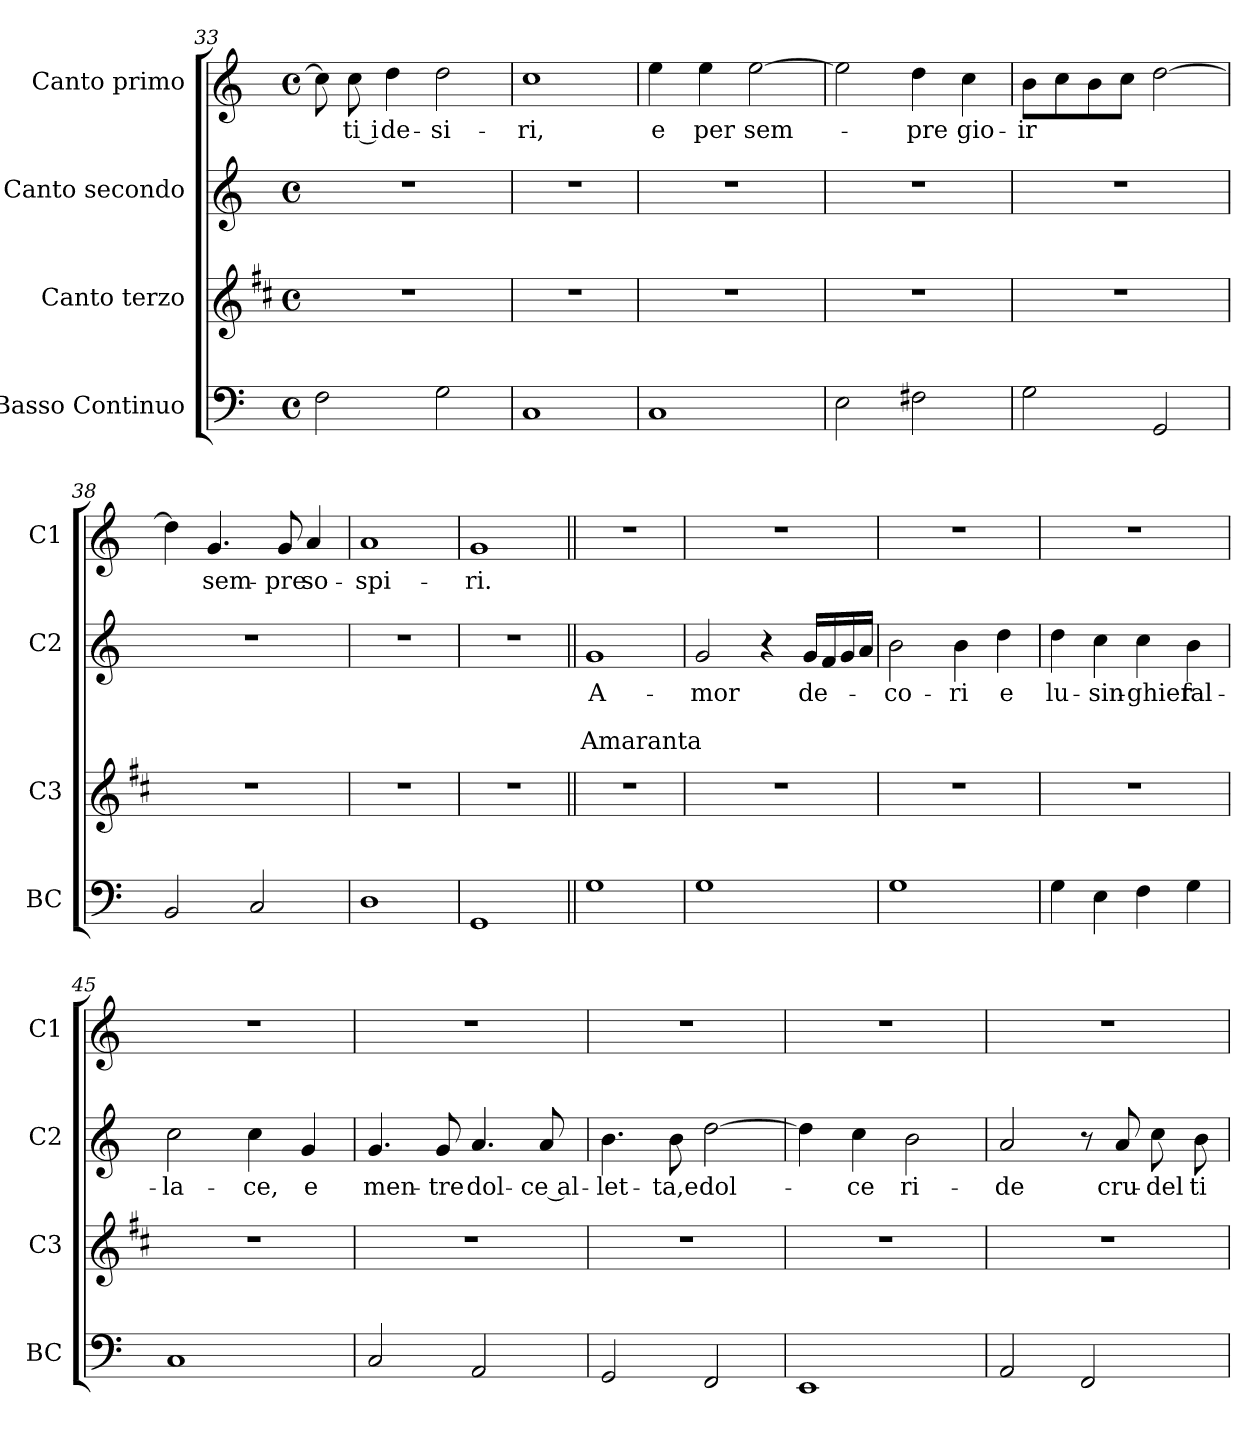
**kern	**kern	**kern	**text	**text	**text	**kern	**text
*part4	*part3	*part2	*part2	*part2	*part2	*part1	*part1
*staff4	*staff3	*staff2	*staff2	*staff2	*staff2	*staff1	*staff1
*I"Basso Continuo	*I"Canto terzo	*I"Canto secondo	*	*	*	*I"Canto primo	*
*I'BC	*I'C3	*I'C2	*	*	*	*I'C1	*
!!LO:PB:g=z
*clefF4	*clefG2	*clefG2	*	*	*	*clefG2	*
*	*ITrd1c2	*	*	*	*	*	*
*k[]	*k[]	*k[]	*	*	*	*k[]	*
*C:	*C:	*C:	*	*	*	*C:	*
*M4/4	*M4/4	*M4/4	*	*	*	*M4/4	*
*met(c)	*met(c)	*met(c)	*	*	*	*met(c)	*
=33	=33	=33	=33	=33	=33	=33	=33
2F\	1r	1r	.	.	.	8cc\]	.
!	!	!	!	!	!	!	!LO:LY:b
.	.	.	.	.	.	8cc\	-ti i
!	!	!	!	!	!	!	!LO:LY:b
.	.	.	.	.	.	4dd\	de-
!	!	!	!	!	!	!	!LO:LY:b
2G\	.	.	.	.	.	2dd\	-si-
=34	=34	=34	=34	=34	=34	=34	=34
!	!	!	!	!	!	!	!LO:LY:b
1C	1r	1r	.	.	.	1cc	-ri,
=35	=35	=35	=35	=35	=35	=35	=35
!	!	!	!	!	!	!	!LO:LY:b
1C	1r	1r	.	.	.	4ee\	e
!	!	!	!	!	!	!	!LO:LY:b
.	.	.	.	.	.	4ee\	per
!	!	!	!	!	!	!	!LO:LY:b
.	.	.	.	.	.	[2ee\	sem-
=36	=36	=36	=36	=36	=36	=36	=36
2E\	1r	1r	.	.	.	2ee\]	.
!	!	!	!	!	!	!	!LO:LY:b
2F#X\	.	.	.	.	.	4dd\	-pre
!	!	!	!	!	!	!	!LO:LY:b
.	.	.	.	.	.	4cc\	gio-
=37	=37	=37	=37	=37	=37	=37	=37
!	!	!	!	!	!	!	!LO:LY:b
2G\	1r	1r	.	.	.	8b\L	-ir
.	.	.	.	.	.	8cc\	.
.	.	.	.	.	.	8b\	.
.	.	.	.	.	.	8cc\J	.
2GG/	.	.	.	.	.	[2dd\	.
=38	=38	=38	=38	=38	=38	=38	=38
2BB/	1r	1r	.	.	.	4dd\]	.
!	!	!	!	!	!	!	!LO:LY:b
.	.	.	.	.	.	4.g/	sem-
2C/	.	.	.	.	.	.	.
!	!	!	!	!	!	!	!LO:LY:b
.	.	.	.	.	.	8g/	-pre
!	!	!	!	!	!	!	!LO:LY:b
.	.	.	.	.	.	4a/	so-
=39	=39	=39	=39	=39	=39	=39	=39
!	!	!	!	!	!	!	!LO:LY:b
1D	1r	1r	.	.	.	1a	-spi-
=40	=40	=40	=40	=40	=40	=40	=40
!	!	!	!	!	!	!	!LO:LY:b
1GG	1r	1r	.	.	.	1g	-ri.
!!LO:LB:g=z
=41||	=41||	=41||	=41||	=41||	=41||	=41||	=41||
!	!	!	!LO:LY:b	!	!LO:LY:a	!	!
1G	1r	1g	A-	.	Amaranta	1r	.
=42	=42	=42	=42	=42	=42	=42	=42
!	!	!	!LO:LY:b	!	!	!	!
1G	1r	2g/	-mor	.	.	1r	.
.	.	4r	.	.	.	.	.
!	!	!	!LO:LY:b	!	!	!	!
.	.	16g/LL	de-	.	.	.	.
.	.	16f/	.	.	.	.	.
.	.	16g/	.	.	.	.	.
.	.	16a/JJ	.	.	.	.	.
=43	=43	=43	=43	=43	=43	=43	=43
!	!	!	!LO:LY:b	!	!	!	!
1G	1r	2b\	-co-	.	.	1r	.
!	!	!	!LO:LY:b	!	!	!	!
.	.	4b\	-ri	.	.	.	.
!	!	!	!LO:LY:b	!	!	!	!
.	.	4dd\	e	.	.	.	.
=44	=44	=44	=44	=44	=44	=44	=44
!	!	!	!LO:LY:b	!	!	!	!
4G\	1r	4dd\	lu-	.	.	1r	.
!	!	!	!LO:LY:b	!	!	!	!
4E\	.	4cc\	-sin-	.	.	.	.
!	!	!	!LO:LY:b	!	!	!	!
4F\	.	4cc\	-ghier	.	.	.	.
!	!	!	!LO:LY:b	!	!	!	!
4G\	.	4b\	fal-	.	.	.	.
=45	=45	=45	=45	=45	=45	=45	=45
!	!	!	!LO:LY:b	!	!	!	!
1C	1r	2cc\	-la-	.	.	1r	.
!	!	!	!LO:LY:b	!	!	!	!
.	.	4cc\	-ce,	.	.	.	.
!	!	!	!LO:LY:b	!	!	!	!
.	.	4g/	e	.	.	.	.
=46	=46	=46	=46	=46	=46	=46	=46
!	!	!	!LO:LY:b	!	!	!	!
2C/	1r	4.g/	men-	.	.	1r	.
!	!	!	!LO:LY:b	!	!	!	!
.	.	8g/	-tre	.	.	.	.
!	!	!	!LO:LY:b	!	!	!	!
2AA/	.	4.a/	dol-	.	.	.	.
!	!	!	!LO:LY:b	!	!	!	!
.	.	8a/	-ce al-	.	.	.	.
!!LO:LB:g=z
=47	=47	=47	=47	=47	=47	=47	=47
!	!	!	!LO:LY:b	!	!	!	!
2GG/	1r	4.b\	-let-	.	.	1r	.
!	!	!	!LO:LY:b	!	!	!	!
.	.	8b\	-ta,e	.	.	.	.
!	!	!	!LO:LY:b	!	!	!	!
2FF/	.	[2dd\	dol-	.	.	.	.
=48	=48	=48	=48	=48	=48	=48	=48
1EE	1r	4dd\]	.	.	.	1r	.
!	!	!	!LO:LY:b	!	!	!	!
.	.	4cc\	-ce	.	.	.	.
!	!	!	!LO:LY:b	!	!	!	!
.	.	2b\	ri-	.	.	.	.
=49	=49	=49	=49	=49	=49	=49	=49
!	!	!	!LO:LY:b	!	!	!	!
2AA/	1r	2a/	-de	.	.	1r	.
2FF/	.	8r	.	.	.	.	.
!	!	!	!LO:LY:b	!	!	!	!
.	.	8a/	cru-	.	.	.	.
!	!	!	!LO:LY:b	!	!	!	!
.	.	8cc\	-del	.	.	.	.
!	!	!	!LO:LY:b	!	!	!	!
.	.	8b\	ti-	.	.	.	.
=	=	=	=	=	=	=	=
*-	*-	*-	*-	*-	*-	*-	*-
